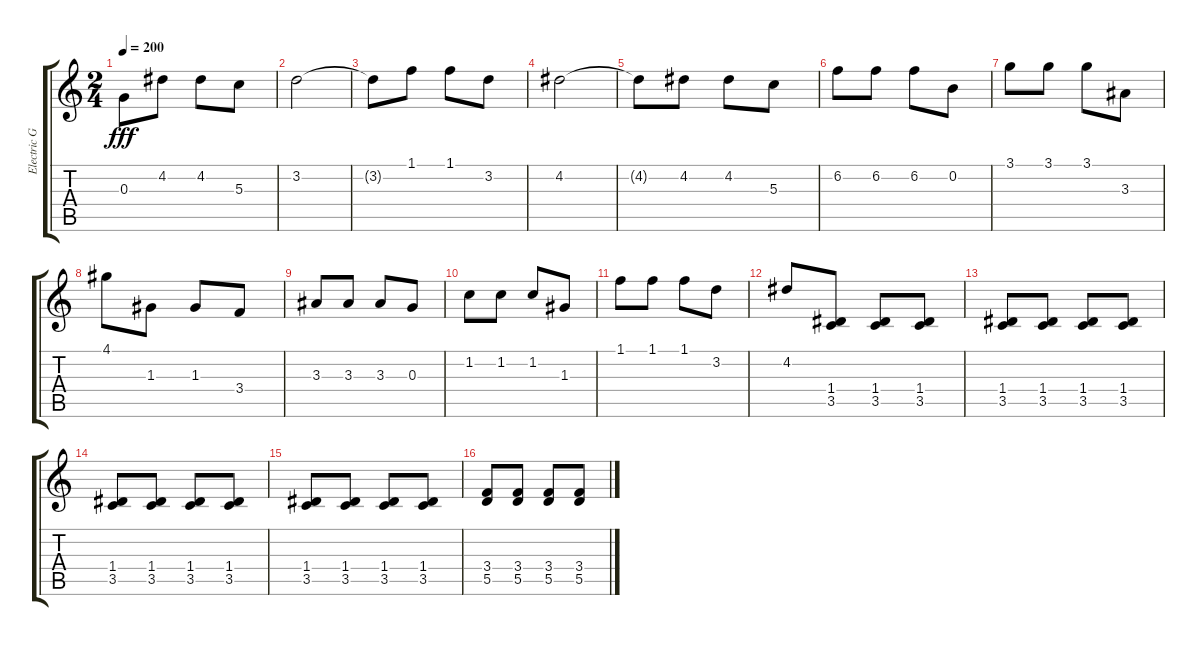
\track ("Electric Guitar 3" "Electric G") {instrument distortionguitar}
\staff {score tabs}
\tuning (E4 B3 G3 D3 A2 E2) {hide}
\ts (2 4)
\tempo 200
\clef g2
\ks c
0.3{t}.8{dy fff} 4.2.8 4.2.8 5.3.8 |
3.2.2 |
3.2{t}.8 1.1.8 1.1.8 3.2.8 |
4.2.2 |
4.2{t}.8 4.2.8 4.2.8 5.3.8 |
6.2.8 6.2.8 6.2.8 0.2.8 |
3.1.8 3.1.8 3.1.8 3.3.8 |
4.1.8 1.3.8 1.3.8 3.4.8 |
3.3.8 3.3.8 3.3.8 0.3.8 |
1.2.8 1.2.8 1.2.8 1.3.8 |
1.1.8 1.1.8 1.1.8 3.2.8 |
4.2.8 (1.4 3.5).8 (1.4 3.5).8 (1.4 3.5).8 |
(1.4 3.5).8 (1.4 3.5).8 (1.4 3.5).8 (1.4 3.5).8 |
(1.4 3.5).8 (1.4 3.5).8 (1.4 3.5).8 (1.4 3.5).8 |
(1.4 3.5).8 (1.4 3.5).8 (1.4 3.5).8 (1.4 3.5).8 |
(3.4 5.5).8 (3.4 5.5).8 (3.4 5.5).8 (3.4 5.5).8
